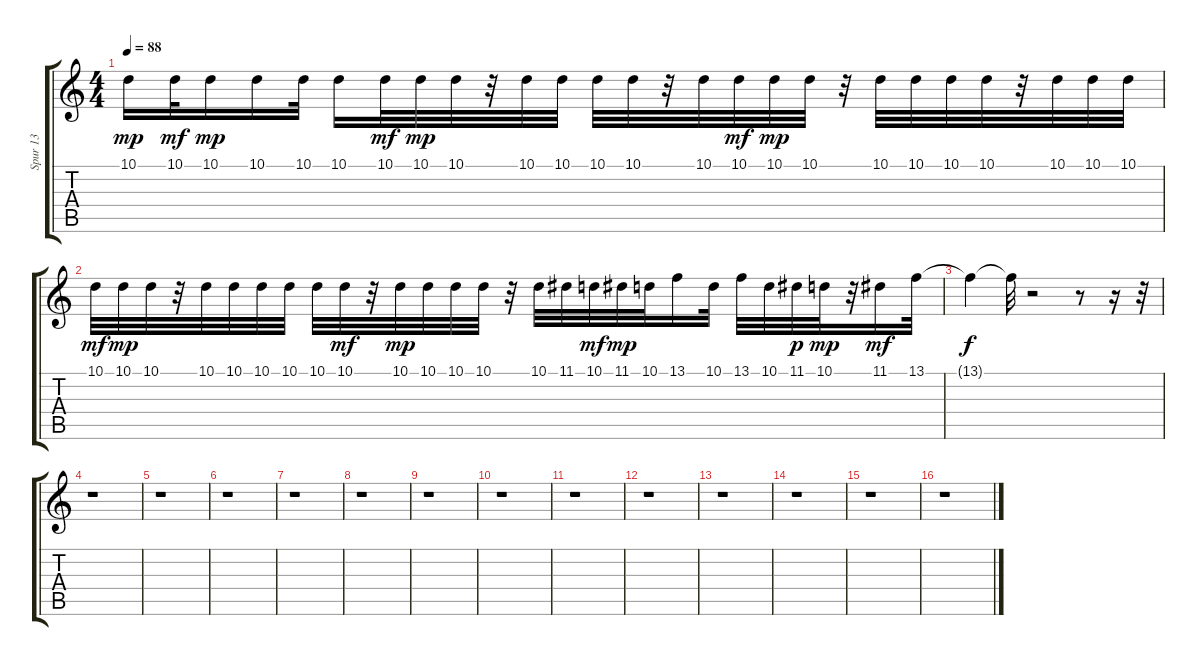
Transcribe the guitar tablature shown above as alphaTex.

\track ("Spur 13" "Spur 13") {instrument lead5charang}
\staff {score tabs}
\tuning (E4 B3 G3 D3 A2 E2) {hide}
\ts (4 4)
\tempo 88
\clef g2
\ks c
10.1.16{dy mp} 10.1.32{dy mf} 10.1.16{dy mp} 10.1.16 10.1.32 10.1.16 10.1.32{dy mf} 10.1.32{dy mp} 10.1.32 r.32 10.1.32 10.1.32 10.1.32 10.1.32 r.32 10.1.32 10.1.32{dy mf} 10.1.32{dy mp} 10.1.32 r.32 10.1.32 10.1.32 10.1.32 10.1.32 r.32 10.1.32 10.1.32 10.1.32 |
10.1.32{dy mf} 10.1.32{dy mp} 10.1.32 r.32 10.1.32 10.1.32 10.1.32 10.1.32 10.1.32 10.1.32{dy mf} r.32 10.1.32{dy mp} 10.1.32 10.1.32 10.1.32 r.32 10.1.32 11.1.32 10.1.32{dy mf} 11.1.32{dy mp} 10.1.32 13.1.16 10.1.32 13.1.32 10.1.32 11.1.32{dy p} 10.1.32{dy mp} r.32 11.1.16{dy mf} 13.1.32 |
13.1{t}.4{dy f} 13.1{t}.32 r.2 r.8 r.16 r.32 |
r.1 |
r.1 |
r.1 |
r.1 |
r.1 |
r.1 |
r.1 |
r.1 |
r.1 |
r.1 |
r.1 |
r.1 |
r.1
